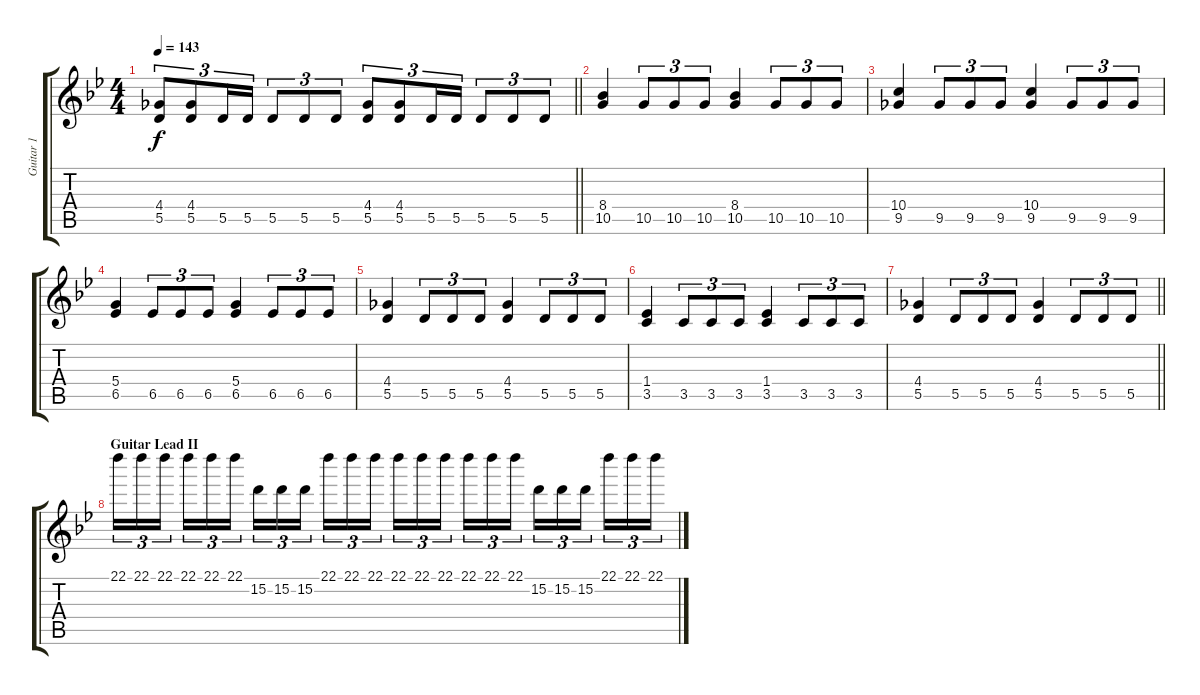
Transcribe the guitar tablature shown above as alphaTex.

\track ("Guitar 1" "Guitar 1") {instrument distortionguitar}
\staff {score tabs}
\tuning (E4 B3 G3 D3 A2 E2) {hide}
\ts (4 4)
\tempo 143
\clef g2
\barLineRight lightlight
\ks bb
(4.4 5.5).8{tu (3 2) dy f} (4.4 5.5).8{tu (3 2)} 5.5.16{tu (3 2)} 5.5.16{tu (3 2)} 5.5.8{tu (3 2)} 5.5.8{tu (3 2)} 5.5.8{tu (3 2)} (4.4 5.5).8{tu (3 2)} (4.4 5.5).8{tu (3 2)} 5.5.16{tu (3 2)} 5.5.16{tu (3 2)} 5.5.8{tu (3 2)} 5.5.8{tu (3 2)} 5.5.8{tu (3 2)} |
(8.4 10.5).4 10.5.8{tu (3 2)} 10.5.8{tu (3 2)} 10.5.8{tu (3 2)} (8.4 10.5).4 10.5.8{tu (3 2)} 10.5.8{tu (3 2)} 10.5.8{tu (3 2)} |
(10.4 9.5).4 9.5.8{tu (3 2)} 9.5.8{tu (3 2)} 9.5.8{tu (3 2)} (10.4 9.5).4 9.5.8{tu (3 2)} 9.5.8{tu (3 2)} 9.5.8{tu (3 2)} |
(5.4 6.5).4 6.5.8{tu (3 2)} 6.5.8{tu (3 2)} 6.5.8{tu (3 2)} (5.4 6.5).4 6.5.8{tu (3 2)} 6.5.8{tu (3 2)} 6.5.8{tu (3 2)} |
(4.4 5.5).4 5.5.8{tu (3 2)} 5.5.8{tu (3 2)} 5.5.8{tu (3 2)} (4.4 5.5).4 5.5.8{tu (3 2)} 5.5.8{tu (3 2)} 5.5.8{tu (3 2)} |
(1.4 3.5).4 3.5.8{tu (3 2)} 3.5.8{tu (3 2)} 3.5.8{tu (3 2)} (1.4 3.5).4 3.5.8{tu (3 2)} 3.5.8{tu (3 2)} 3.5.8{tu (3 2)} |
\barLineRight lightlight
(4.4 5.5).4 5.5.8{tu (3 2)} 5.5.8{tu (3 2)} 5.5.8{tu (3 2)} (4.4 5.5).4 5.5.8{tu (3 2)} 5.5.8{tu (3 2)} 5.5.8{tu (3 2)} |
\section ("" "Guitar Lead II")
22.1.16{tu (3 2) volume 16 instrument overdrivenguitar} 22.1.16{tu (3 2)} 22.1.16{tu (3 2)} 22.1.16{tu (3 2)} 22.1.16{tu (3 2)} 22.1.16{tu (3 2)} 15.2.16{tu (3 2)} 15.2.16{tu (3 2)} 15.2.16{tu (3 2)} 22.1.16{tu (3 2)} 22.1.16{tu (3 2)} 22.1.16{tu (3 2)} 22.1.16{tu (3 2)} 22.1.16{tu (3 2)} 22.1.16{tu (3 2)} 22.1.16{tu (3 2)} 22.1.16{tu (3 2)} 22.1.16{tu (3 2)} 15.2.16{tu (3 2)} 15.2.16{tu (3 2)} 15.2.16{tu (3 2)} 22.1.16{tu (3 2)} 22.1.16{tu (3 2)} 22.1.16{tu (3 2)}
